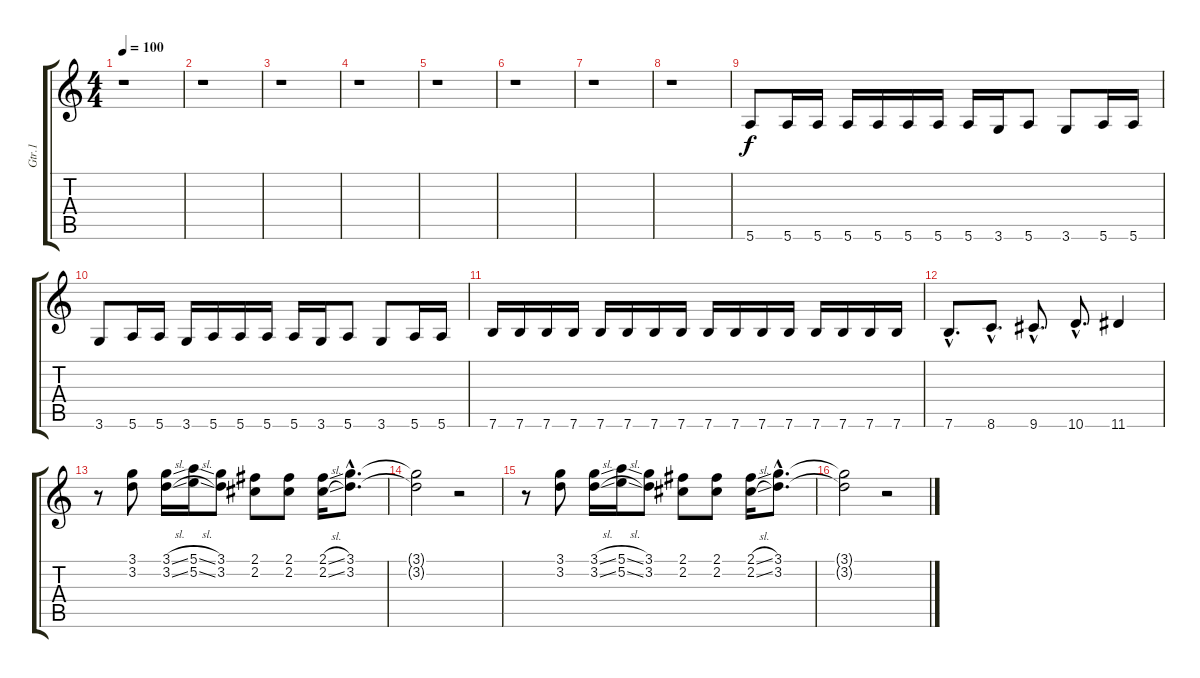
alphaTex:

\track ("Gtr.1" "Gtr.1") {instrument distortionguitar}
\staff {score tabs}
\tuning (E4 B3 G3 D3 A2 E2) {hide}
\ts (4 4)
\tempo 100
\clef g2
\ks c
r.1{dy f} |
r.1 |
r.1 |
r.1 |
r.1 |
r.1 |
r.1 |
r.1 |
5.6.8 5.6.16 5.6.16 5.6.16 5.6.16 5.6.16 5.6.16 5.6.16 3.6.16 5.6.8 3.6.8 5.6.16 5.6.16 |
3.6.8 5.6.16 5.6.16 3.6.16 5.6.16 5.6.16 5.6.16 5.6.16 3.6.16 5.6.8 3.6.8 5.6.16 5.6.16 |
7.6.16 7.6.16 7.6.16 7.6.16 7.6.16 7.6.16 7.6.16 7.6.16 7.6.16 7.6.16 7.6.16 7.6.16 7.6.16 7.6.16 7.6.16 7.6.16 |
7.6{hac}.8{d} 8.6{hac}.8{d} 9.6{hac}.8{d} 10.6{hac}.8{d} 11.6.4 |
r.8 (3.1 3.2).8 (3.1{sl} 3.2{sl}).16 (5.1{sl} 5.2{sl}).16 (3.1 3.2).8 (2.1 2.2).8 (2.1 2.2).8 (2.1{sl} 2.2{sl}).16 (3.1{hac} 3.2{hac}).8{d} |
(3.1{t} 3.2{t}).2 r.2 |
r.8 (3.1 3.2).8 (3.1{sl} 3.2{sl}).16 (5.1{sl} 5.2{sl}).16 (3.1 3.2).8 (2.1 2.2).8 (2.1 2.2).8 (2.1{sl} 2.2{sl}).16 (3.1{hac} 3.2{hac}).8{d} |
(3.1{t} 3.2{t}).2 r.2
